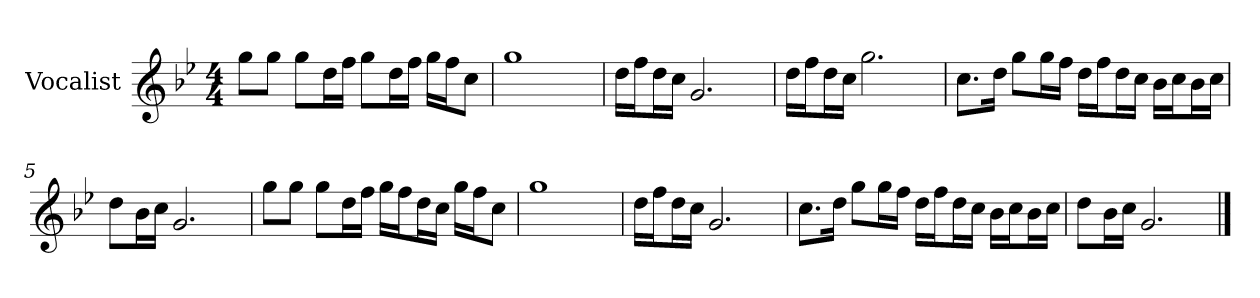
**kern
*part1
*staff1
*I"Vocalist
*k[b-e-]
*B-:
*M4/4
=
8ggL
8ggJ
8ggL
16ddL
16ffJJ
8ggL
16ddL
16ffJJ
16ggLL
16ffJ
8ccJ
=1
1gg
=2
16ddLL
16ffJ
16ddL
16ccJJ
2.g
=3
16ddLL
16ffJ
16ddL
16ccJJ
2.gg
=4
8.ccL
16ddJk
8ggL
16ggL
16ffJJ
16ddLL
16ffJ
16ddL
16ccJJ
16b-LL
16ccJ
16b-L
16ccJJ
=5
8ddL
16b-L
16ccJJ
2.g
=6
8ggL
8ggJ
8ggL
16ddL
16ffJJ
16ggLL
16ffJ
16ddL
16ccJJ
16ggLL
16ffJ
8ccJ
=7
1gg
=8
16ddLL
16ffJ
16ddL
16ccJJ
2.g
=9
8.ccL
16ddJk
8ggL
16ggL
16ffJJ
16ddLL
16ffJ
16ddL
16ccJJ
16b-LL
16ccJ
16b-L
16ccJJ
=10
8ddL
16b-L
16ccJJ
2.g
==
*-
